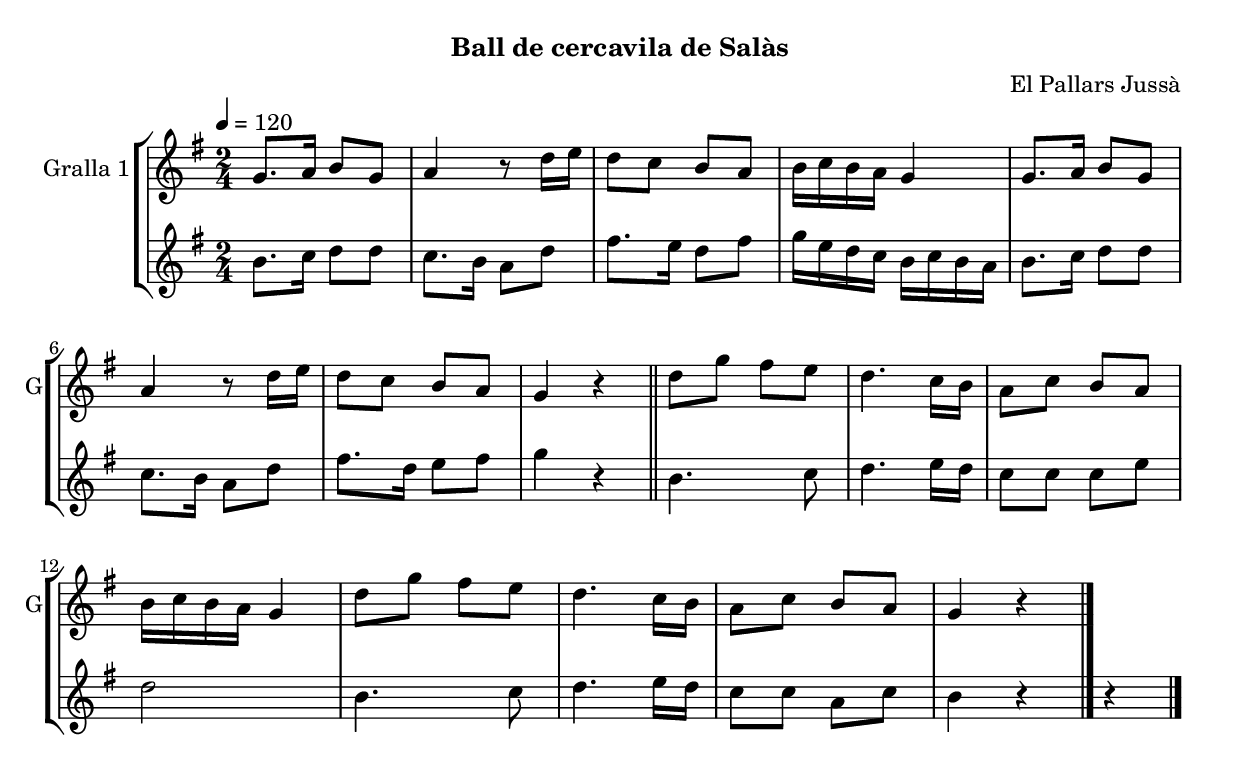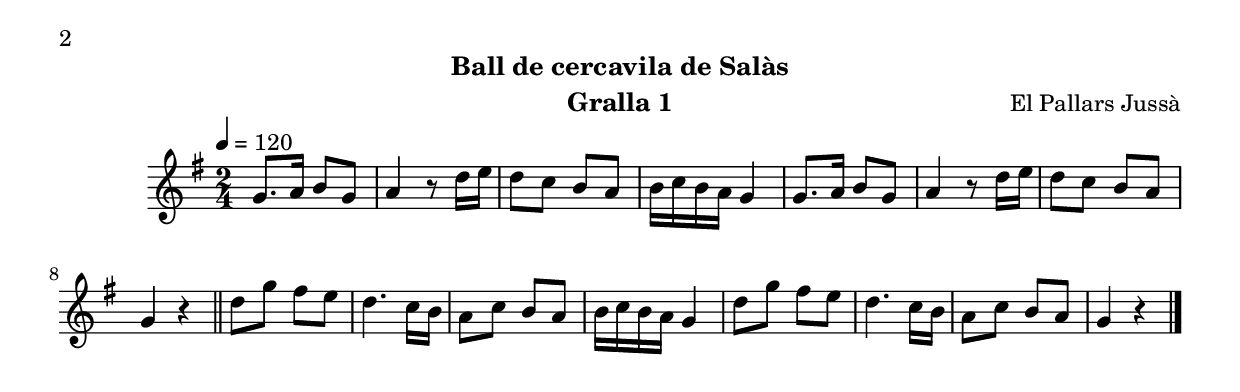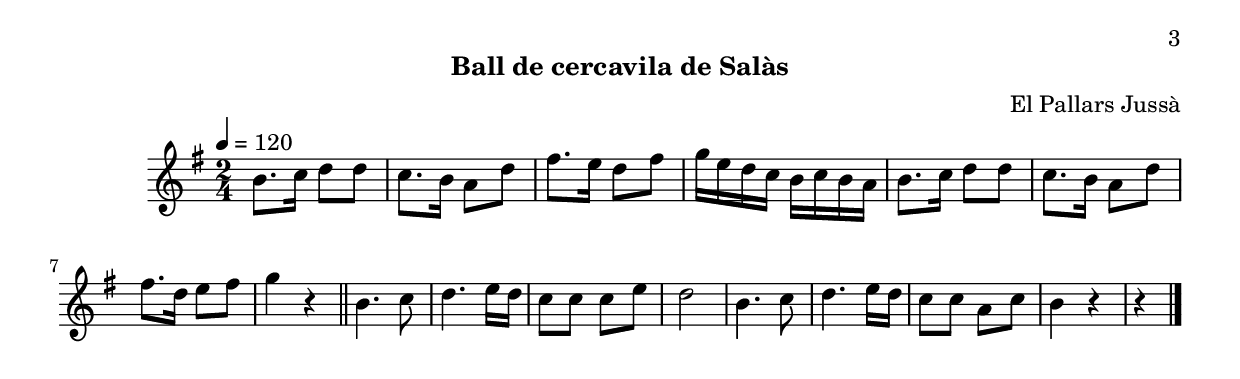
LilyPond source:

\version "2.16.2"

\header {
  dedication=""
  title=""
  subtitle="Ball de cercavila de Salàs"
  subsubtitle=""
  poet=""
  meter=""
  piece=""
  composer="El Pallars Jussà"
  arranger=""
  opus=""
  instrument=""
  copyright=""
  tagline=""
}

liniaroAa =
\relative g'
{
  \tempo 4=120
  \clef treble
  \key g \major
  \time 2/4
  g8. a16 b8 g  |
  a4 r8 d16 e  |
  d8 c b a  |
  b16 c b a g4  |
  %05
  g8. a16 b8 g  |
  a4 r8 d16 e  |
  d8 c b a  |
  g4 r  \bar "||"
  d'8 g fis e  |
  %10
  d4. c16 b  |
  a8 c b a  |
  b16 c b a g4  |
  d'8 g fis e  |
  d4. c16 b  |
  %15
  a8 c b a  |
  g4 r  \bar "|."
}

liniaroAb =
\relative b'
{
  \tempo 4=120
  \clef treble
  \key g \major
  \time 2/4
  b8. c16 d8 d  |
  c8. b16 a8 d  |
  fis8. e16 d8 fis  |
  g16 e d c b c b a  |
  %05
  b8. c16 d8 d  |
  c8. b16 a8 d  |
  fis8. d16 e8 fis  |
  g4 r  \bar "||"
  b,4. c8  |
  %10
  d4. e16 d  |
  c8 c c e  |
  d2  |
  b4. c8  |
  d4. e16 d  |
  %15
  c8 c a c  |
  b4 r r  \bar "|." % troigo!
}

\bookpart {
  \score {
    \new StaffGroup {
      \override Score.RehearsalMark #'self-alignment-X = #LEFT
      <<
        \new Staff \with {instrumentName = #"Gralla 1" shortInstrumentName = #"G"} \liniaroAa
        \new Staff \with {instrumentName = #"" shortInstrumentName = #" "} \liniaroAb
      >>
    }
    \layout {}
  }
  \score { \unfoldRepeats
    \new StaffGroup {
      \override Score.RehearsalMark #'self-alignment-X = #LEFT
      <<
        \new Staff \with {instrumentName = #"Gralla 1" shortInstrumentName = #"G"} \liniaroAa
        \new Staff \with {instrumentName = #"" shortInstrumentName = #" "} \liniaroAb
      >>
    }
    \midi {
      \set Staff.midiInstrument = "oboe"
      \set DrumStaff.midiInstrument = "drums"
    }
  }
}

\bookpart {
  \header {instrument="Gralla 1"}
  \score {
    \new StaffGroup {
      \override Score.RehearsalMark #'self-alignment-X = #LEFT
      <<
        \new Staff \liniaroAa
      >>
    }
    \layout {}
  }
  \score { \unfoldRepeats
    \new StaffGroup {
      \override Score.RehearsalMark #'self-alignment-X = #LEFT
      <<
        \new Staff \liniaroAa
      >>
    }
    \midi {
      \set Staff.midiInstrument = "oboe"
      \set DrumStaff.midiInstrument = "drums"
    }
  }
}

\bookpart {
  \header {instrument=""}
  \score {
    \new StaffGroup {
      \override Score.RehearsalMark #'self-alignment-X = #LEFT
      <<
        \new Staff \liniaroAb
      >>
    }
    \layout {}
  }
  \score { \unfoldRepeats
    \new StaffGroup {
      \override Score.RehearsalMark #'self-alignment-X = #LEFT
      <<
        \new Staff \liniaroAb
      >>
    }
    \midi {
      \set Staff.midiInstrument = "oboe"
      \set DrumStaff.midiInstrument = "drums"
    }
  }
}

